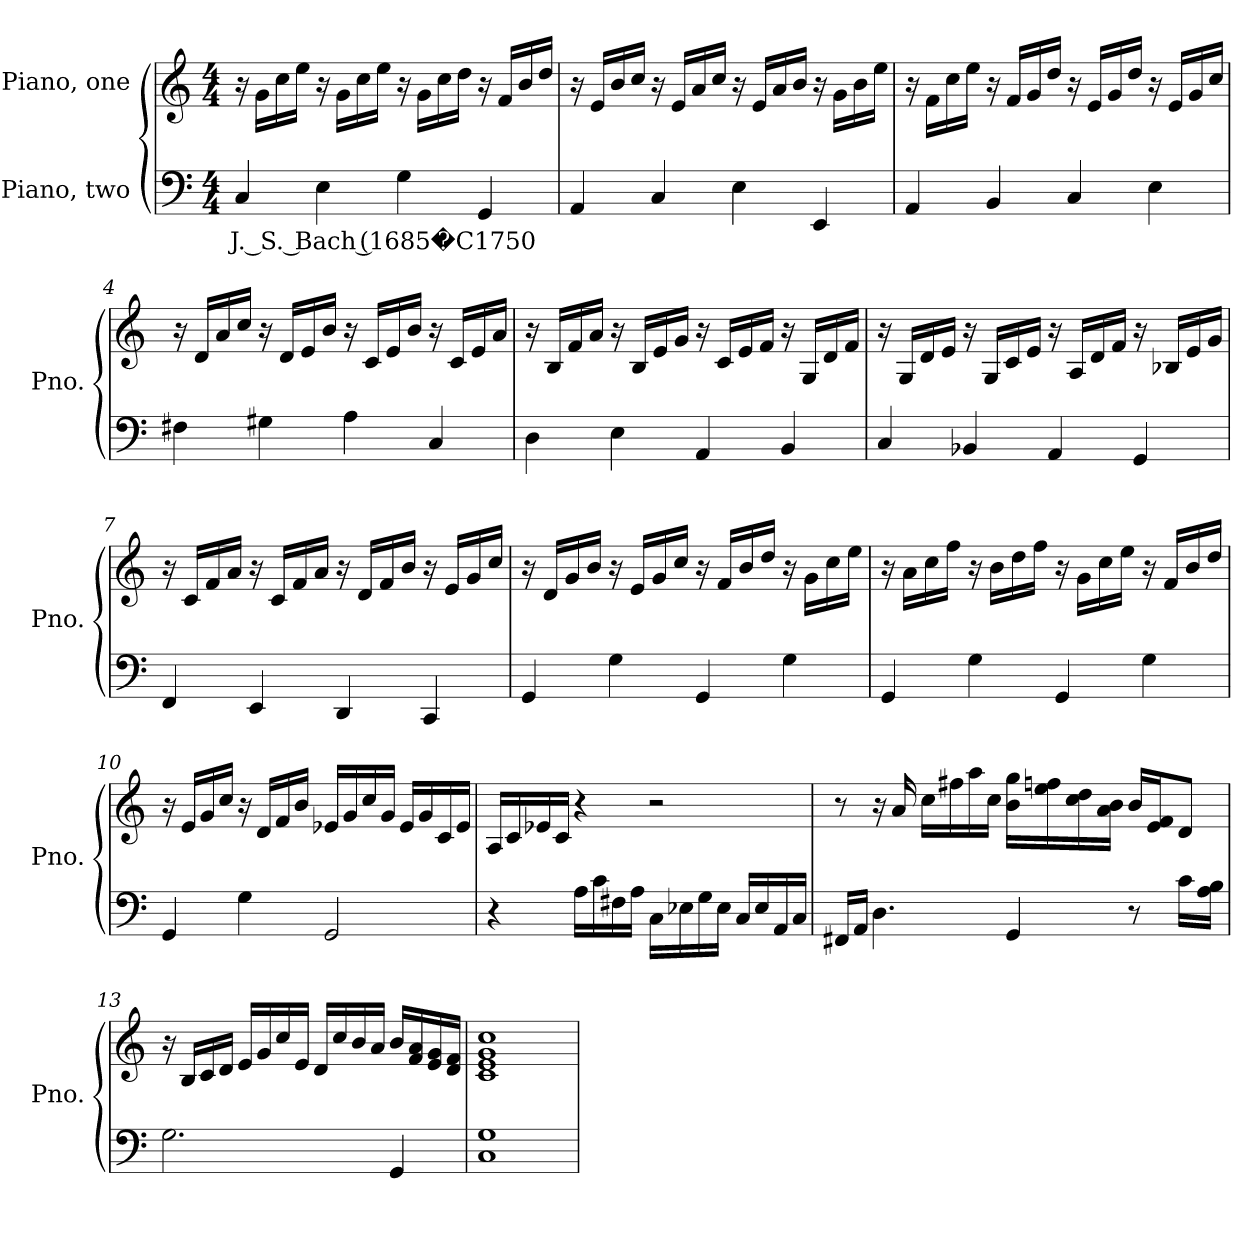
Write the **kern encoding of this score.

**kern	**text	**kern
*part2	*part2	*part1
*staff2	*staff2	*staff1
*I"Piano, two	*	*I"Piano, one
*I'Pno.	*	*I'Pno.
*clefF4	*	*clefG2
*k[]	*	*k[]
*M4/4	*	*M4/4
*MM72	*	*MM72
=1	=1	=1
!	!LO:LY:b	!
4C/	J. S. Bach (1685�C1750	16r
.	.	16g\LL
.	.	16cc\
.	.	16ee\JJ
4E\	.	16r
.	.	16g\LL
.	.	16cc\
.	.	16ee\JJ
4G\	.	16r
.	.	16g\LL
.	.	16cc\
.	.	16dd\JJ
4GG/	.	16r
.	.	16f/LL
.	.	16b/
.	.	16dd/JJ
=2	=2	=2
4AA/	.	16r
.	.	16e/LL
.	.	16b/
.	.	16cc/JJ
4C/	.	16r
.	.	16e/LL
.	.	16a/
.	.	16cc/JJ
4E\	.	16r
.	.	16e/LL
.	.	16a/
.	.	16b/JJ
4EE/	.	16r
.	.	16g\LL
.	.	16b\
.	.	16ee\JJ
!!LO:LB:g=z
=3	=3	=3
4AA/	.	16r
.	.	16f\LL
.	.	16cc\
.	.	16ee\JJ
4BB/	.	16r
.	.	16f/LL
.	.	16g/
.	.	16dd/JJ
4C/	.	16r
.	.	16e/LL
.	.	16g/
.	.	16dd/JJ
4E\	.	16r
.	.	16e/LL
.	.	16g/
.	.	16cc/JJ
=4	=4	=4
4F#X\	.	16r
.	.	16d/LL
.	.	16a/
.	.	16cc/JJ
4G#X\	.	16r
.	.	16d/LL
.	.	16e/
.	.	16b/JJ
4A\	.	16r
.	.	16c/LL
.	.	16e/
.	.	16b/JJ
4C/	.	16r
.	.	16c/LL
.	.	16e/
.	.	16a/JJ
!!LO:LB:g=z
=5	=5	=5
4D\	.	16r
.	.	16B/LL
.	.	16f/
.	.	16a/JJ
4E\	.	16r
.	.	16B/LL
.	.	16e/
.	.	16g/JJ
4AA/	.	16r
.	.	16c/LL
.	.	16e/
.	.	16f/JJ
4BB/	.	16r
.	.	16G/LL
.	.	16d/
.	.	16f/JJ
=6	=6	=6
4C/	.	16r
.	.	16G/LL
.	.	16d/
.	.	16e/JJ
4BB-X/	.	16r
.	.	16G/LL
.	.	16c/
.	.	16e/JJ
4AA/	.	16r
.	.	16A/LL
.	.	16d/
.	.	16f/JJ
4GG/	.	16r
.	.	16B-X/LL
.	.	16e/
.	.	16g/JJ
!!LO:LB:g=z
=7	=7	=7
4FF/	.	16r
.	.	16c/LL
.	.	16f/
.	.	16a/JJ
4EE/	.	16r
.	.	16c/LL
.	.	16f/
.	.	16a/JJ
4DD/	.	16r
.	.	16d/LL
.	.	16f/
.	.	16b/JJ
4CC/	.	16r
.	.	16e/LL
.	.	16g/
.	.	16cc/JJ
=8	=8	=8
4GG/	.	16r
.	.	16d/LL
.	.	16g/
.	.	16b/JJ
4G\	.	16r
.	.	16e/LL
.	.	16g/
.	.	16cc/JJ
4GG/	.	16r
.	.	16f/LL
.	.	16b/
.	.	16dd/JJ
4G\	.	16r
.	.	16g\LL
.	.	16cc\
.	.	16ee\JJ
!!LO:LB:g=z
=9	=9	=9
4GG/	.	16r
.	.	16a\LL
.	.	16cc\
.	.	16ff\JJ
4G\	.	16r
.	.	16b\LL
.	.	16dd\
.	.	16ff\JJ
4GG/	.	16r
.	.	16g\LL
.	.	16cc\
.	.	16ee\JJ
4G\	.	16r
.	.	16f/LL
.	.	16b/
.	.	16dd/JJ
=10	=10	=10
4GG/	.	16r
.	.	16e/LL
.	.	16g/
.	.	16cc/JJ
4G\	.	16r
.	.	16d/LL
.	.	16f/
.	.	16b/JJ
2GG/	.	16e-X/LL
.	.	16g/
.	.	16cc/
.	.	16g/JJ
.	.	16e-/LL
.	.	16g/
.	.	16c/
.	.	16e-/JJ
!!LO:LB:g=z
=11	=11	=11
4r	.	16A/LL
.	.	16c/
.	.	16e-X/
.	.	16c/JJ
16A\LL	.	4r
16c\	.	.
16F#X\	.	.
16A\JJ	.	.
16C\LL	.	2r
16E-X\	.	.
16G\	.	.
16E-\JJ	.	.
16C/LL	.	.
16E-/	.	.
16AA/	.	.
16C/JJ	.	.
=12	=12	=12
16FF#X/LL	.	8r
16AA/JJ	.	.
4.D\	.	16r
.	.	16a/
.	.	16cc\LL
.	.	16ff#X\
.	.	16aa\
.	.	16cc\JJ
4GG/	.	16b\ 16gg\LL
.	.	16ee\ 16ffn\
.	.	16cc\ 16dd\
.	.	16a\ 16b\JJ
8r	.	16b/LL
.	.	16e/ 16f/J
16c\LL	.	8d/J
16A\ 16B\JJ	.	.
!!LO:PB:g=z
=13	=13	=13
2.G\	.	16r
.	.	16B/LL
.	.	16c/
.	.	16d/JJ
.	.	16e/LL
.	.	16g/
.	.	16cc/
.	.	16e/JJ
.	.	16d/LL
.	.	16cc/
.	.	16b/
.	.	16a/JJ
4GG/	.	16b/LL
.	.	16f/ 16a/
.	.	16e/ 16g/
.	.	16d/ 16f/JJ
=14	=14	=14
1C 1G	.	1c 1e 1g 1cc
=	=	=
*-	*-	*-
